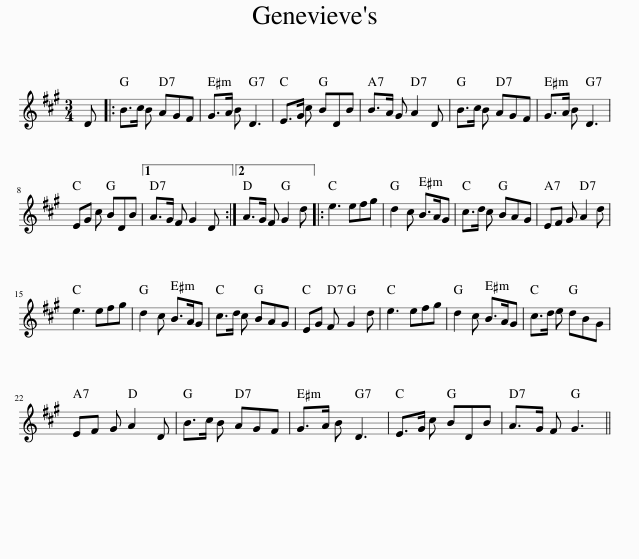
X:1
L:1/8
M:3/4
I:linebreak $
K:A
V:1 treble
V:1
 D |: B>c B AGF | G>A B D3 | E>G c BDB | B>A G A2 D | %5
 B>c B AGF | G>A B D3 |$ EG c BDB |1 A>G F G2 D :|2 A>G F G2 d |: %10
 e3 efg | d2 c B>AG | c>d c BAG | EF G A2 d |$ e3 efg | %15
 d2 c B>AG | c>d c BAG | EG F G2 d | e3 efg | d2 c B>AG | %20
 c>d e dBG |$ EF G A2 D | B>c B AGF | G>A B D3 | E>G c BDB | %25
 A>G F G3 || %26
